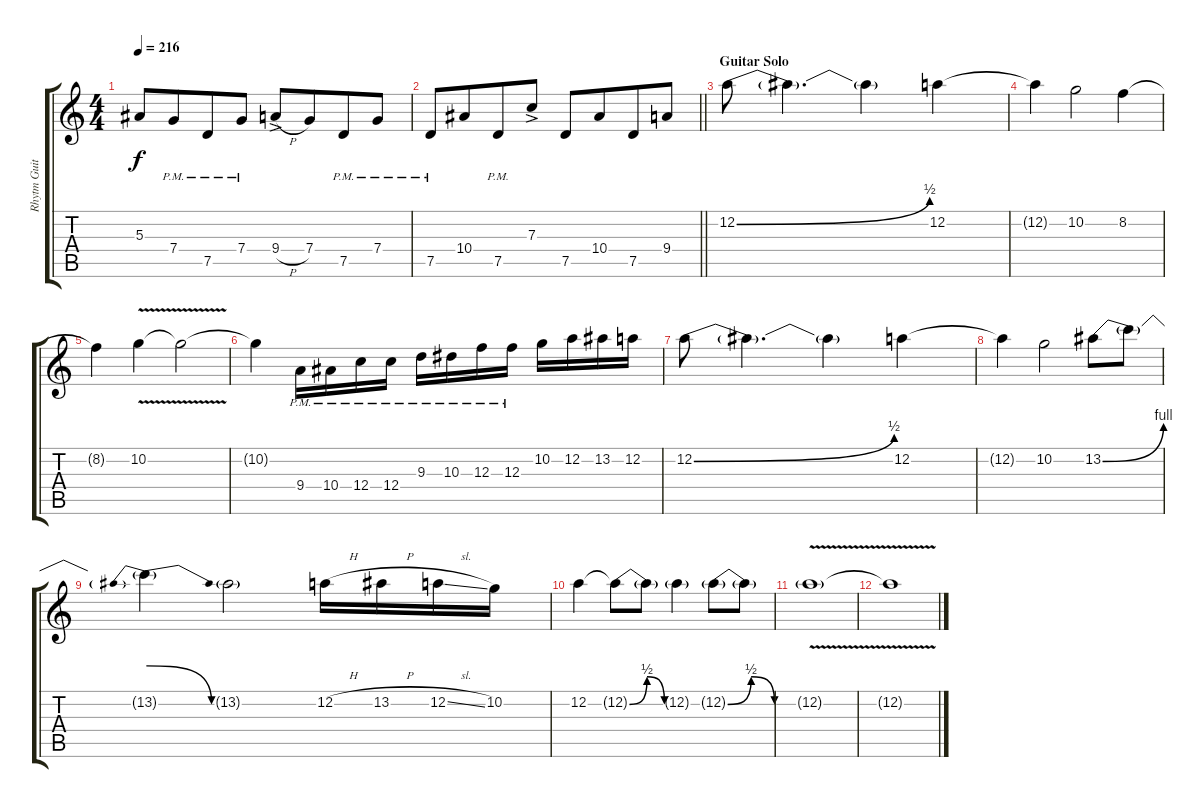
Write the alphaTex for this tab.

\track ("Rhytm Guitar" "Rhytm Guit") {instrument distortionguitar}
\staff {score tabs}
\tuning (D4 A3 F3 C3 G2 D2) {hide}
\ts (4 4)
\tempo 216
\clef g2
\ks c
5.3{t}.8{dy f} 7.4{pm}.8{beam merge} 7.5{pm}.8 7.4{pm}.8 9.4{h ac}.8 7.4.8{beam merge} 7.5{pm}.8 7.4{pm}.8 |
\barLineRight lightlight
7.5{pm}.8 10.4.8{beam merge} 7.5{pm}.8 7.3{ac}.8 7.5.8 10.4.8{beam merge} 7.5.8 9.4.8 |
\section ("" "Guitar Solo")
12.2{be (bend 0 0 60 2)}.8 12.2{t}.4{d} 12.2{t}.4 12.2.4 |
12.2{t}.4 10.2.2 8.2.4 |
8.2{t}.4 10.2{v}.4 10.2{t}.2 |
10.2{t}.4 9.4{pm}.16 10.4{pm}.16 12.4{pm}.16 12.4{pm}.16 9.3{pm}.16 10.3{pm}.16 12.3{pm}.16 12.3{pm}.16 10.2.16 12.2.16 13.2.16 12.2.16 |
12.2{be (bend 0 0 60 2)}.8 12.2{t}.4{d} 12.2{t}.4 12.2.4 |
12.2{t}.4 10.2.2 13.2{be (bend 0 0 60 4)}.8 13.2{t}.8 |
13.2{be (prebendrelease 0 4 60 0) t}.4 13.2{g}.2 12.2{h}.16 13.2{h}.16 12.2{sl}.16 10.2.16 |
12.2.4 12.2{be (bendrelease 0 0 20 2 40 2 60 0) t}.8 12.2{t}.8 12.2{g}.4 12.2{be (bendrelease 0 0 20 2 40 2 60 0) g}.8 12.2{t}.8 |
12.2{v g}.1 |
12.2{t}.1
